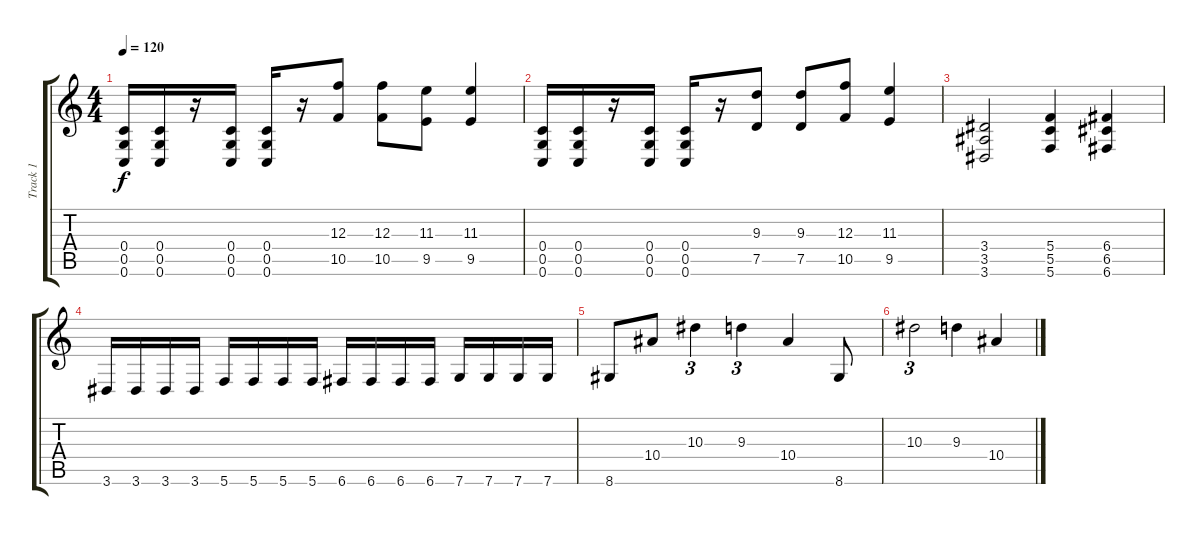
\track ("Track 1" "Track 1") {instrument overdrivenguitar}
\staff {score tabs}
\tuning (D4 A3 F3 C3 G2 C2) {hide}
\ts (4 4)
\tempo 120
\clef g2
\ks c
(0.4 0.5 0.6).16{dy f} (0.4 0.5 0.6).16 r.16 (0.4 0.5 0.6).16 (0.4 0.5 0.6).16 r.16 (12.3 10.5).8 (12.3 10.5).8 (11.3 9.5).8 (11.3 9.5).4 |
(0.4 0.5 0.6).16 (0.4 0.5 0.6).16 r.16 (0.4 0.5 0.6).16 (0.4 0.5 0.6).16 r.16 (9.3 7.5).8 (9.3 7.5).8 (12.3 10.5).8 (11.3 9.5).4 |
(3.4 3.5 3.6).2 (5.4 5.5 5.6).4 (6.4 6.5 6.6).4 |
3.6.16 3.6.16 3.6.16 3.6.16 5.6.16 5.6.16 5.6.16 5.6.16 6.6.16 6.6.16 6.6.16 6.6.16 7.6.16 7.6.16 7.6.16 7.6.16 |
8.6.8 10.4.8 10.3.4{tu (3 2)} 9.3.4{tu (3 2)} 10.4.4 8.6.8 |
10.3.2{tu (3 2)} 9.3.4 10.4.4
